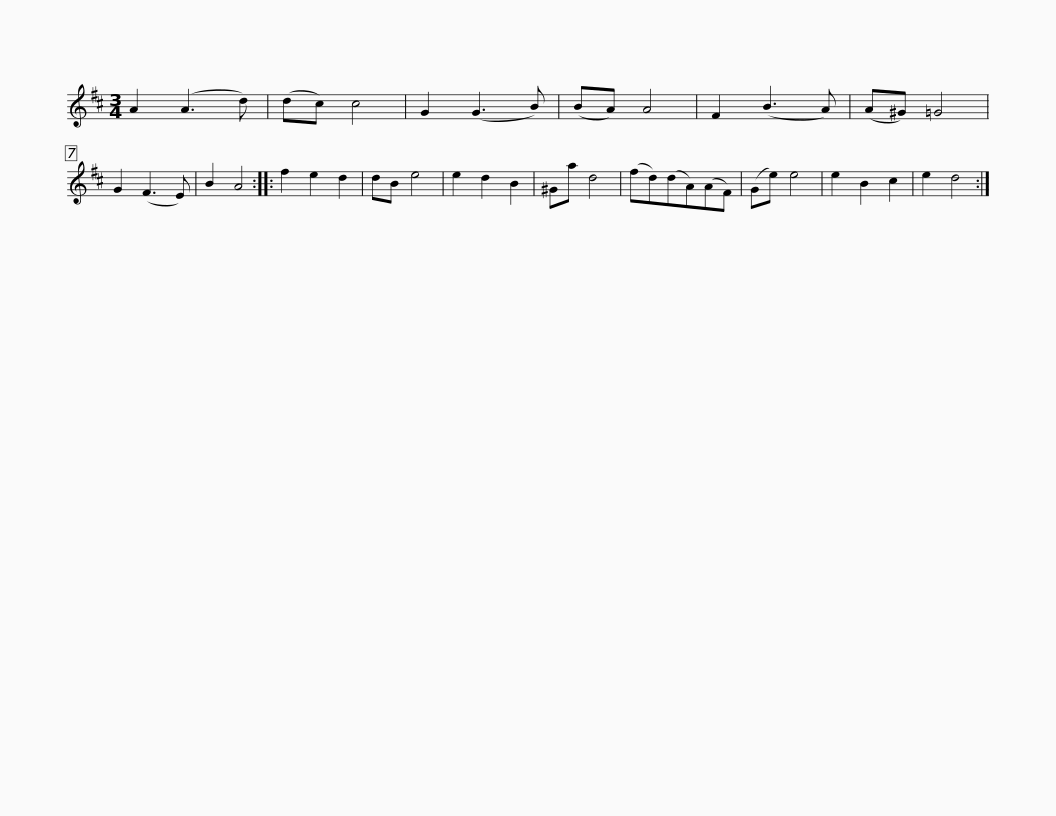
X:1
L:1/8
M:3/4
I:linebreak $
K:D
V:1 treble
V:1
 A2 (A3 d) | (dc) c4 | G2 (G3 B) | (BA) A4 | F2 (B3 A) | %5
 (A^G) =G4 | G2 (F3 E) | B2 A4 :: f2 e2 d2 | dB e4 | %10
 e2 d2 B2 |$ ^Ga d4 | (fd)(dA)(AF) | (Ge) e4 | e2 B2 c2 | %15
 e2 d4 :| %16
